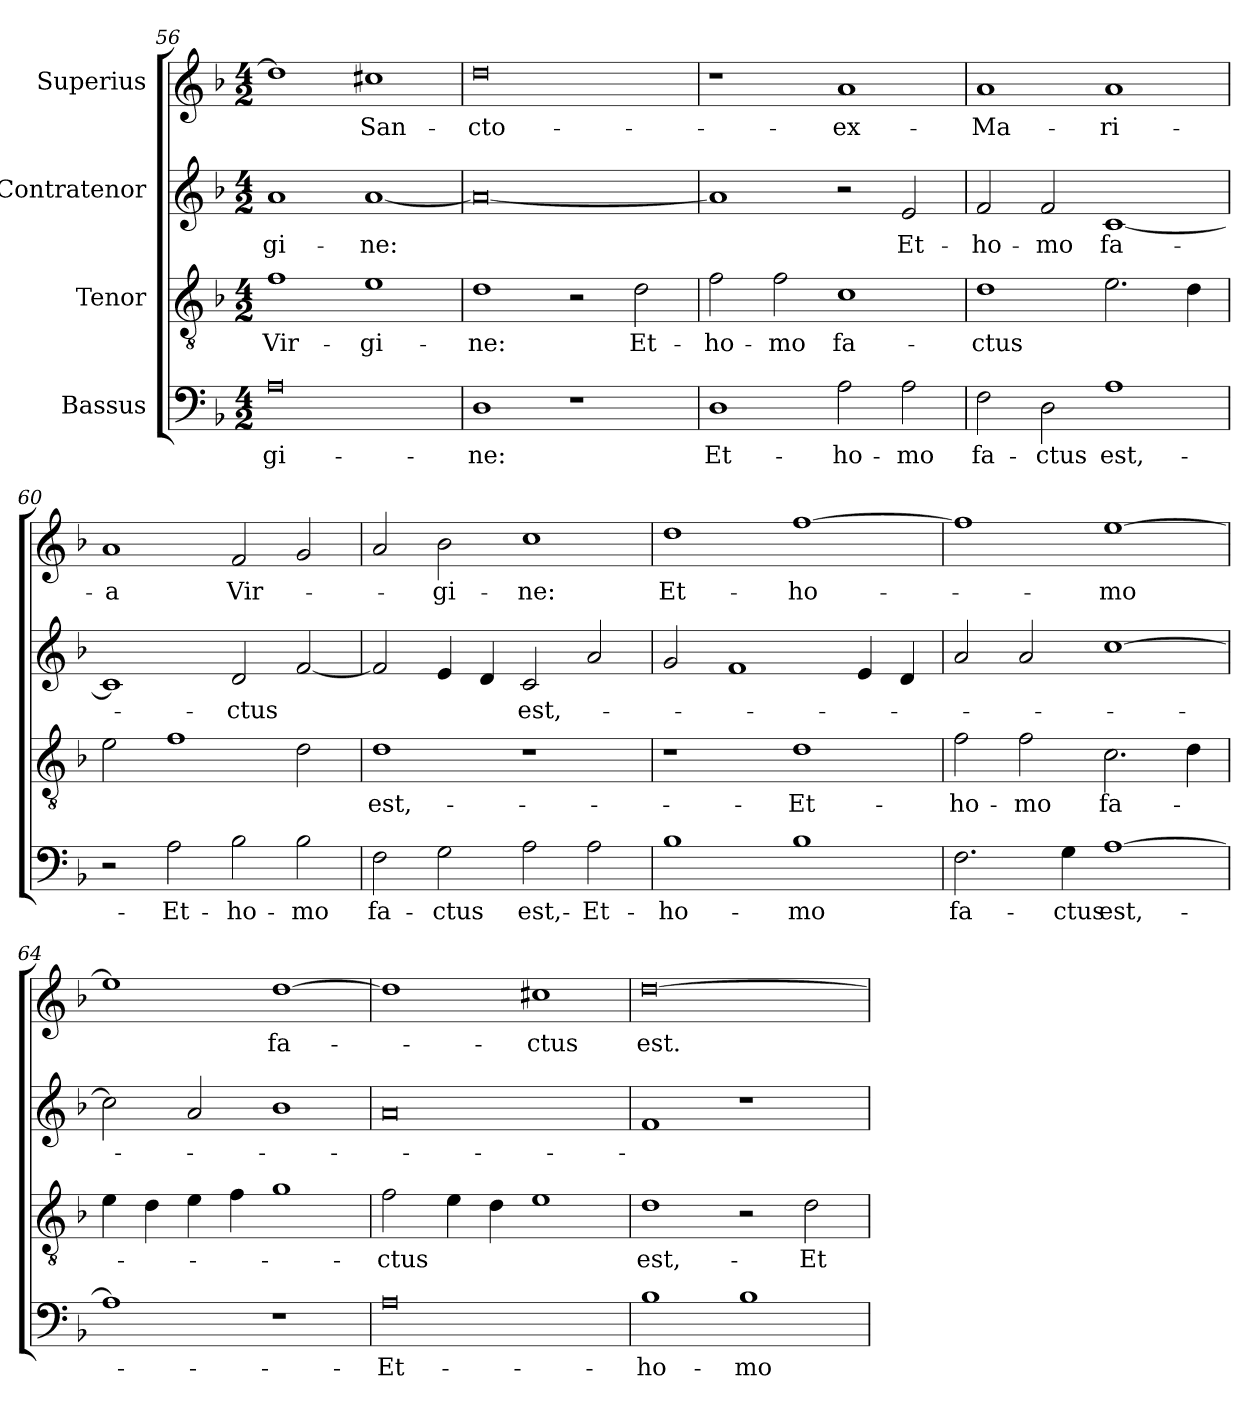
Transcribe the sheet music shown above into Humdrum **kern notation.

**kern	**text	**kern	**text	**kern	**text	**kern	**text
*part4	*part4	*part3	*part3	*part2	*part2	*part1	*part1
*staff4	*staff4	*staff3	*staff3	*staff2	*staff2	*staff1	*staff1
*I"Bassus	*	*I"Tenor	*	*I"Contratenor	*	*I"Superius	*
*clefF4	*	*clefGv2	*	*clefG2	*	*clefG2	*
*k[b-]	*	*k[b-]	*	*k[b-]	*	*k[b-]	*
*M4/2	*	*M4/2	*	*M4/2	*	*M4/2	*
=56	=56	=56	=56	=56	=56	=56	=56
0A\	-gi-	1f\	Vir-	1a/	-gi-	1dd\]	.
.	.	1e\	-gi-	[1a/	-ne:	1cc#X\	San-
=57	=57	=57	=57	=57	=57	=57	=57
1D\	-ne:	1d\	-ne:	0a/_	.	0dd\	cto-
1r	.	2r	.	.	.	.	.
.	.	2d\	Et-	.	.	.	.
=58	=58	=58	=58	=58	=58	=58	=58
1D\	Et-	2f\	ho-	1a/]	.	1r	.
.	.	2f\	-mo	.	.	.	.
2A\	ho-	1c\	fa-	2r	.	1a/	ex-
2A\	-mo	.	.	2e/	Et-	.	.
=59	=59	=59	=59	=59	=59	=59	=59
2F\	fa-	1d\	-ctus	2f/	ho-	1a/	Ma-
2D\	-ctus	.	.	2f/	-mo	.	.
1A\	est,-	2.e\	.	[1c/	fa-	1a/	-ri-
.	.	4d\	.	.	.	.	.
=60	=60	=60	=60	=60	=60	=60	=60
2r	.	2e\	.	1c/]	.	1a/	-a
2A\	Et-	1f\	.	.	.	.	.
2B-\	ho-	.	.	2d/	-ctus	2f/	Vir-
2B-\	-mo	2d\	.	[2f/	.	2g/	.
=61	=61	=61	=61	=61	=61	=61	=61
2F\	fa-	1d\	est,-	2f/]	.	2a/	.
2G\	-ctus	.	.	4e/	.	2b-\	-gi-
.	.	.	.	4d/	.	.	.
2A\	est,-	1r	.	2c/	est,-	1cc\	-ne:
2A\	Et-	.	.	2a/	.	.	.
=62	=62	=62	=62	=62	=62	=62	=62
1B-\	ho-	1r	.	2g/	.	1dd\	Et-
.	.	.	.	1f/	.	.	.
1B-\	-mo	1d\	Et-	.	.	[1ff\	ho-
.	.	.	.	4e/	.	.	.
.	.	.	.	4d/	.	.	.
=63	=63	=63	=63	=63	=63	=63	=63
2.F\	fa-	2f\	ho-	2a/	.	1ff\]	.
.	.	2f\	-mo	2a/	.	.	.
4G\	-ctus	.	.	.	.	.	.
[1A\	est,-	2.c\	fa-	[1cc\	.	[1ee\	-mo
.	.	4d\	.	.	.	.	.
=64	=64	=64	=64	=64	=64	=64	=64
1A\]	.	4e\	.	2cc\]	.	1ee\]	.
.	.	4d\	.	.	.	.	.
.	.	4e\	.	2a/	.	.	.
.	.	4f\	.	.	.	.	.
1r	.	1g\	.	1b-\	.	[1dd\	fa-
=65	=65	=65	=65	=65	=65	=65	=65
0A\	Et-	2f\	-ctus	0a/	.	1dd\]	.
.	.	4e\	.	.	.	.	.
.	.	4d\	.	.	.	.	.
.	.	1e\	.	.	.	1cc#X\	-ctus
=66	=66	=66	=66	=66	=66	=66	=66
1B-\	ho-	1d\	est,-	1f/	.	[0dd\	est.-
1B-\	-mo	2r	.	1r	.	.	.
.	.	2d\	Et-	.	.	.	.
=	=	=	=	=	=	=	=
*-	*-	*-	*-	*-	*-	*-	*-
